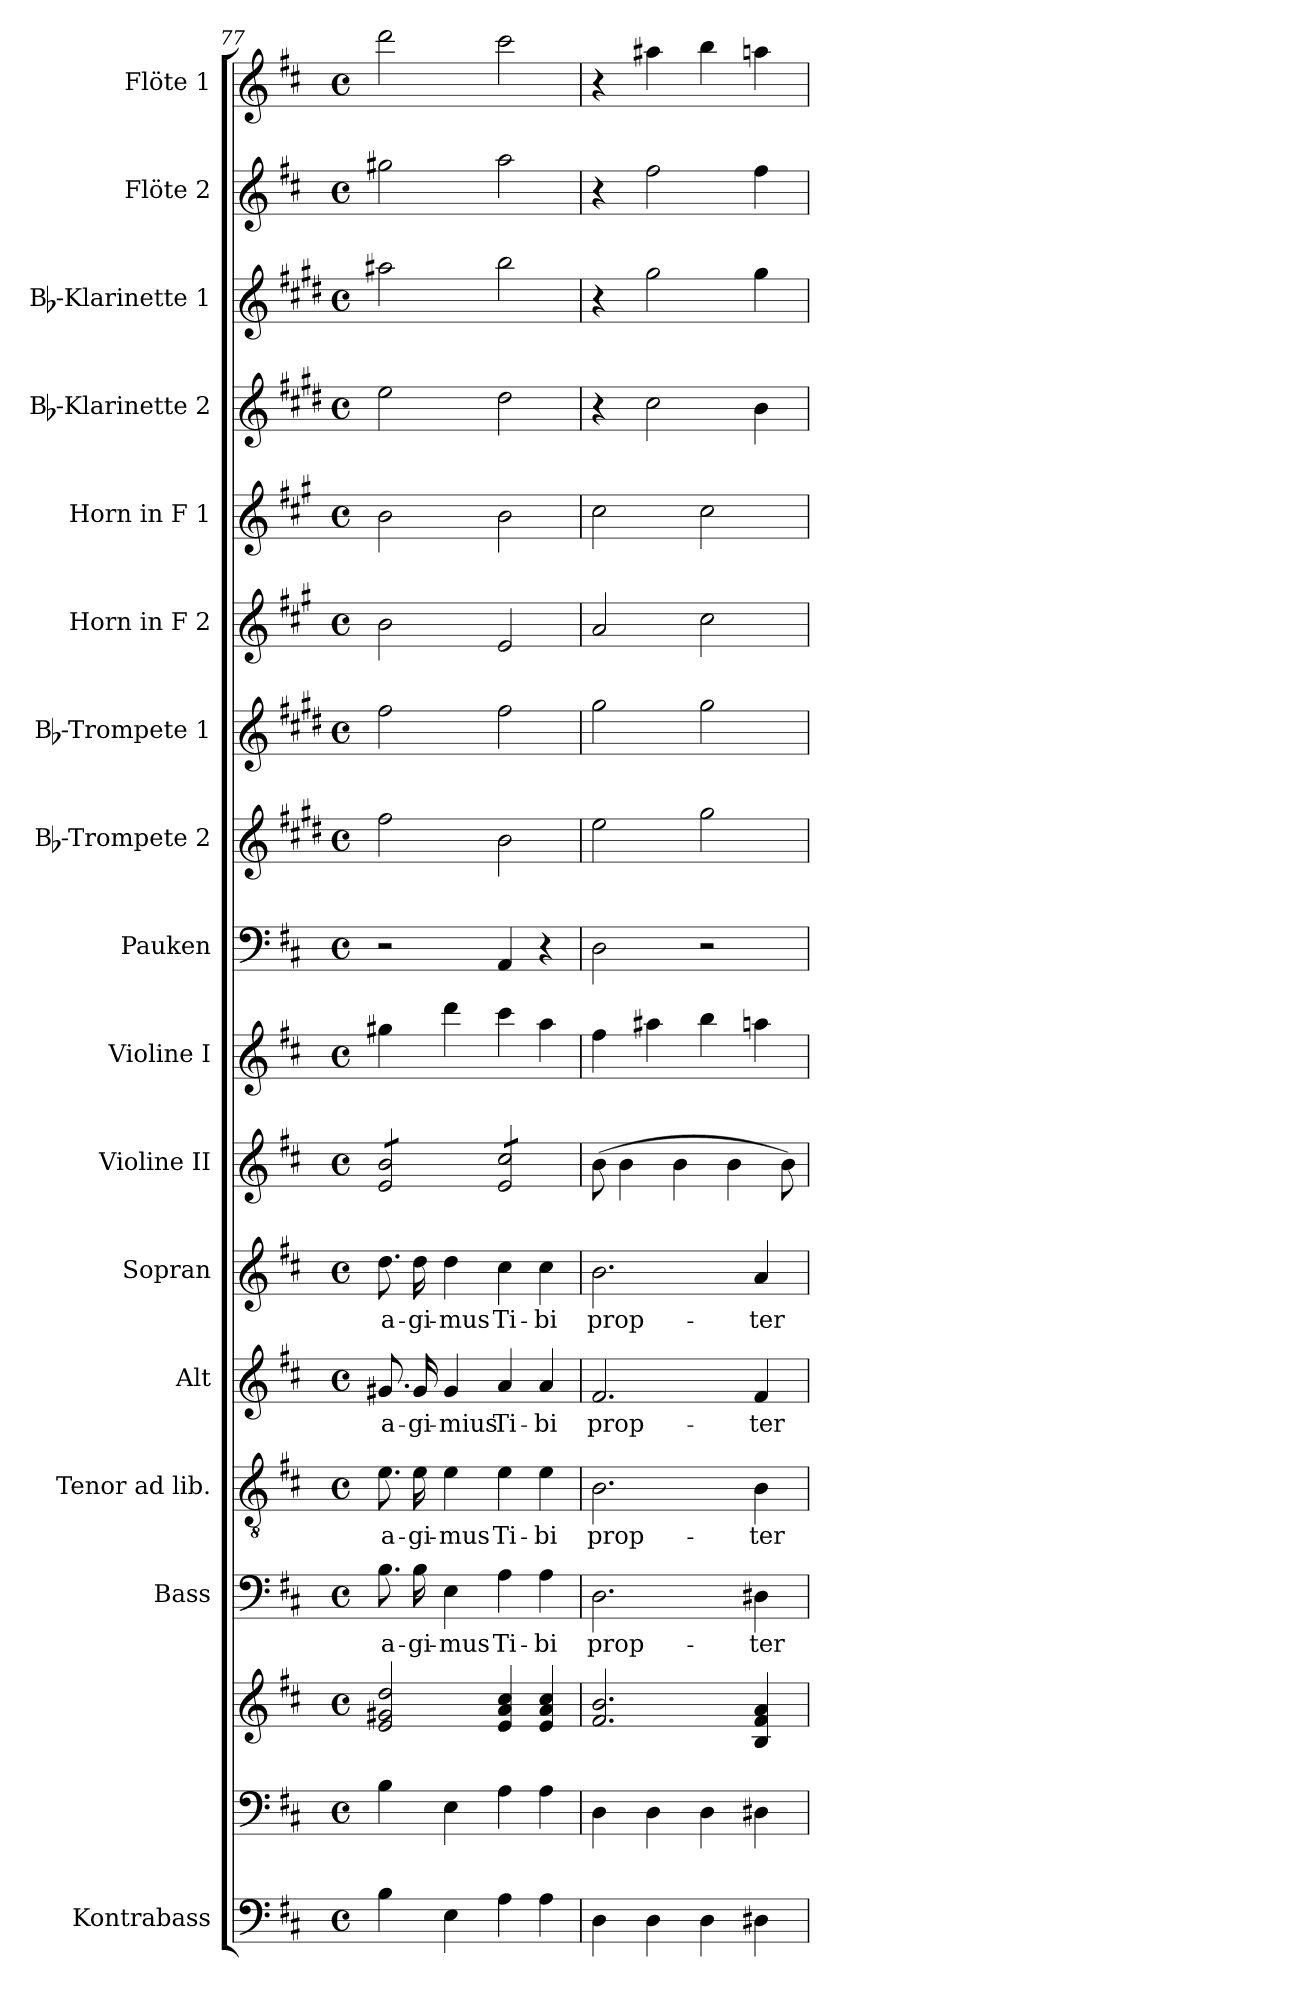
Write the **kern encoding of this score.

**kern	**kern	**kern	**kern	**text	**kern	**text	**kern	**text	**kern	**text	**kern	**kern	**kern	**kern	**kern	**kern	**kern	**kern	**kern	**kern	**kern
*part17	*part16	*part16	*part15	*part15	*part14	*part14	*part13	*part13	*part12	*part12	*part11	*part10	*part9	*part8	*part7	*part6	*part5	*part4	*part3	*part2	*part1
*staff18	*staff17	*staff16	*staff15	*staff15	*staff14	*staff14	*staff13	*staff13	*staff12	*staff12	*staff11	*staff10	*staff9	*staff8	*staff7	*staff6	*staff5	*staff4	*staff3	*staff2	*staff1
*I"Kontrabass	*	*	*I"Bass	*	*I"Tenor ad lib.	*	*I"Alt	*	*I"Sopran	*	*I"Violine II	*I"Violine I	*I"Pauken	*I"Bb-Trompete 2	*I"Bb-Trompete 1	*I"Horn in F 2	*I"Horn in F 1	*I"Bb-Klarinette 2	*I"Bb-Klarinette 1	*I"Flöte 2	*I"Flöte 1
*I'Kb.	*	*	*I'B.	*	*I'T.	*	*I'A.	*	*I'S.	*	*I'Vl. II	*I'Vl. I	*I'Pk.	*I'Bb Trp. 2	*I'Bb Trp. 1	*	*	*I'Bb Kl. 2	*I'Bb Kl. 1	*I'Fl. 2	*I'Fl. 1
*clefF4	*clefF4	*clefG2	*clefF4	*	*clefGv2	*	*clefG2	*	*clefG2	*	*clefG2	*clefG2	*clefF4	*clefG2	*clefG2	*clefG2	*clefG2	*clefG2	*clefG2	*clefG2	*clefG2
*ITrd7c12	*	*	*	*	*	*	*	*	*	*	*	*	*	*ITrd1c2	*ITrd1c2	*ITrd4c7	*ITrd4c7	*ITrd1c2	*ITrd1c2	*	*
*k[f#c#]	*k[f#c#]	*k[f#c#]	*k[f#c#]	*	*k[f#c#]	*	*k[f#c#]	*	*k[f#c#]	*	*k[f#c#]	*k[f#c#]	*k[f#c#]	*k[f#c#]	*k[f#c#]	*k[f#c#]	*k[f#c#]	*k[f#c#]	*k[f#c#]	*k[f#c#]	*k[f#c#]
*D:	*D:	*D:	*D:	*	*D:	*	*D:	*	*D:	*	*D:	*D:	*D:	*D:	*D:	*D:	*D:	*D:	*D:	*D:	*D:
*M4/4	*M4/4	*M4/4	*M4/4	*	*M4/4	*	*M4/4	*	*M4/4	*	*M4/4	*M4/4	*M4/4	*M4/4	*M4/4	*M4/4	*M4/4	*M4/4	*M4/4	*M4/4	*M4/4
*met(c)	*met(c)	*met(c)	*met(c)	*	*met(c)	*	*met(c)	*	*met(c)	*	*met(c)	*met(c)	*met(c)	*met(c)	*met(c)	*met(c)	*met(c)	*met(c)	*met(c)	*met(c)	*met(c)
=77	=77	=77	=77	=77	=77	=77	=77	=77	=77	=77	=77	=77	=77	=77	=77	=77	=77	=77	=77	=77	=77
!	!	!	!	!LO:LY:b	!	!LO:LY:b	!	!LO:LY:b	!	!LO:LY:b	!	!	!	!	!	!	!	!	!	!	!
*	*	*	*	*	*	*	*	*	*	*	*tremolo	*	*	*	*	*	*	*	*	*	*
4BB\	4B\	2e/ 2g#X/ 2dd/	8.B\	a-	8.e\	a-	8.g#X/	a-	8.dd\	a-	8e/ 8b/L	4gg#X\	2r	2ee\	2ee\	2e\	2e\	2dd\	2gg#X\	2gg#X\	2ddd\
.	.	.	.	.	.	.	.	.	.	.	8e/ 8b/	.	.	.	.	.	.	.	.	.	.
!	!	!	!	!LO:LY:b	!	!LO:LY:b	!	!LO:LY:b	!	!LO:LY:b	!	!	!	!	!	!	!	!	!	!	!
.	.	.	16B\	-gi-	16e\	-gi-	16g#/	-gi-	16dd\	-gi-	.	.	.	.	.	.	.	.	.	.	.
!	!	!	!	!LO:LY:b	!	!LO:LY:b	!	!LO:LY:b	!	!LO:LY:b	!	!	!	!	!	!	!	!	!	!	!
4EE\	4E\	.	4E\	-mus	4e\	-mus	4g#/	-mius	4dd\	-mus	8e/ 8b/	4ddd\	.	.	.	.	.	.	.	.	.
.	.	.	.	.	.	.	.	.	.	.	8e/ 8b/J	.	.	.	.	.	.	.	.	.	.
!	!	!	!	!LO:LY:b	!	!LO:LY:b	!	!LO:LY:b	!	!LO:LY:b	!	!	!	!	!	!	!	!	!	!	!
4AA\	4A\	4e/ 4a/ 4cc#/	4A\	Ti-	4e\	Ti-	4a/	Ti-	4cc#\	Ti-	8e/ 8cc#/L	4ccc#\	4AA/	2a\	2ee\	2A/	2e\	2cc#\	2aa\	2aa\	2ccc#\
.	.	.	.	.	.	.	.	.	.	.	8e/ 8cc#/	.	.	.	.	.	.	.	.	.	.
!	!	!	!	!LO:LY:b	!	!LO:LY:b	!	!LO:LY:b	!	!LO:LY:b	!	!	!	!	!	!	!	!	!	!	!
4AA\	4A\	4e/ 4a/ 4cc#/	4A\	-bi	4e\	-bi	4a/	-bi	4cc#\	-bi	8e/ 8cc#/	4aa\	4r	.	.	.	.	.	.	.	.
.	.	.	.	.	.	.	.	.	.	.	8e/ 8cc#/J	.	.	.	.	.	.	.	.	.	.
*	*	*	*	*	*	*	*	*	*	*	*Xtremolo	*	*	*	*	*	*	*	*	*	*
=78	=78	=78	=78	=78	=78	=78	=78	=78	=78	=78	=78	=78	=78	=78	=78	=78	=78	=78	=78	=78	=78
!	!	!	!	!LO:LY:b	!	!LO:LY:b	!	!LO:LY:b	!	!LO:LY:b	!	!	!	!	!	!	!	!	!	!	!
4DD\	4D\	2.f#/ 2.b/	2.D\	prop-	2.B\	prop-	2.f#/	prop-	2.b\	prop-	(>8b\	4ff#\	2D\	2dd\	2ff#\	2d/	2f#\	4r	4r	4r	4r
.	.	.	.	.	.	.	.	.	.	.	4b\	.	.	.	.	.	.	.	.	.	.
4DD\	4D\	.	.	.	.	.	.	.	.	.	.	4aa#X\	.	.	.	.	.	2b\	2ff#\	2ff#\	4aa#X\
.	.	.	.	.	.	.	.	.	.	.	4b\	.	.	.	.	.	.	.	.	.	.
4DD\	4D\	.	.	.	.	.	.	.	.	.	.	4bb\	2r	2ff#\	2ff#\	2f#\	2f#\	.	.	.	4bb\
.	.	.	.	.	.	.	.	.	.	.	4b\	.	.	.	.	.	.	.	.	.	.
!	!	!	!	!LO:LY:b	!	!LO:LY:b	!	!LO:LY:b	!	!LO:LY:b	!	!	!	!	!	!	!	!	!	!	!
4DD#X\	4D#X\	4B/ 4f#/ 4a/	4D#X\	-ter	4B\	-ter	4f#/	-ter	4a/	-ter	.	4aan\	.	.	.	.	.	4a\	4ff#\	4ff#\	4aan\
.	.	.	.	.	.	.	.	.	.	.	8b\)	.	.	.	.	.	.	.	.	.	.
=	=	=	=	=	=	=	=	=	=	=	=	=	=	=	=	=	=	=	=	=	=
*-	*-	*-	*-	*-	*-	*-	*-	*-	*-	*-	*-	*-	*-	*-	*-	*-	*-	*-	*-	*-	*-
